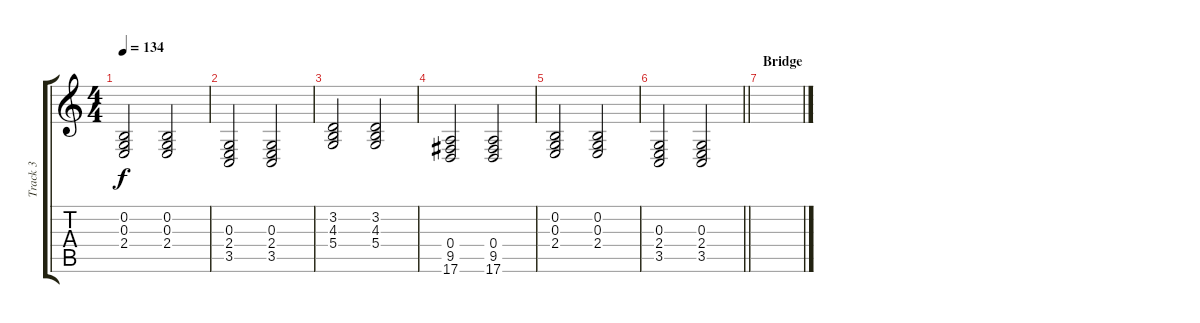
\track ("Track 3" "Track 3") {instrument acousticgrandpiano}
\staff {score tabs}
\tuning (E4 B3 G3 D3 A2 E2) {hide}
\ts (4 4)
\tempo 134
\clef g2
\ks c
(0.2 0.3 2.4).2{dy f} (0.2 0.3 2.4).2 |
(0.3 2.4 3.5).2 (0.3 2.4 3.5).2 |
(3.2 4.3 5.4).2 (3.2 4.3 5.4).2 |
(0.4 9.5 17.6).2 (0.4 9.5 17.6).2 |
(0.2 0.3 2.4).2 (0.2 0.3 2.4).2 |
\barLineRight lightlight
(0.3 2.4 3.5).2 (0.3 2.4 3.5).2 |
\section ("" "Bridge")
